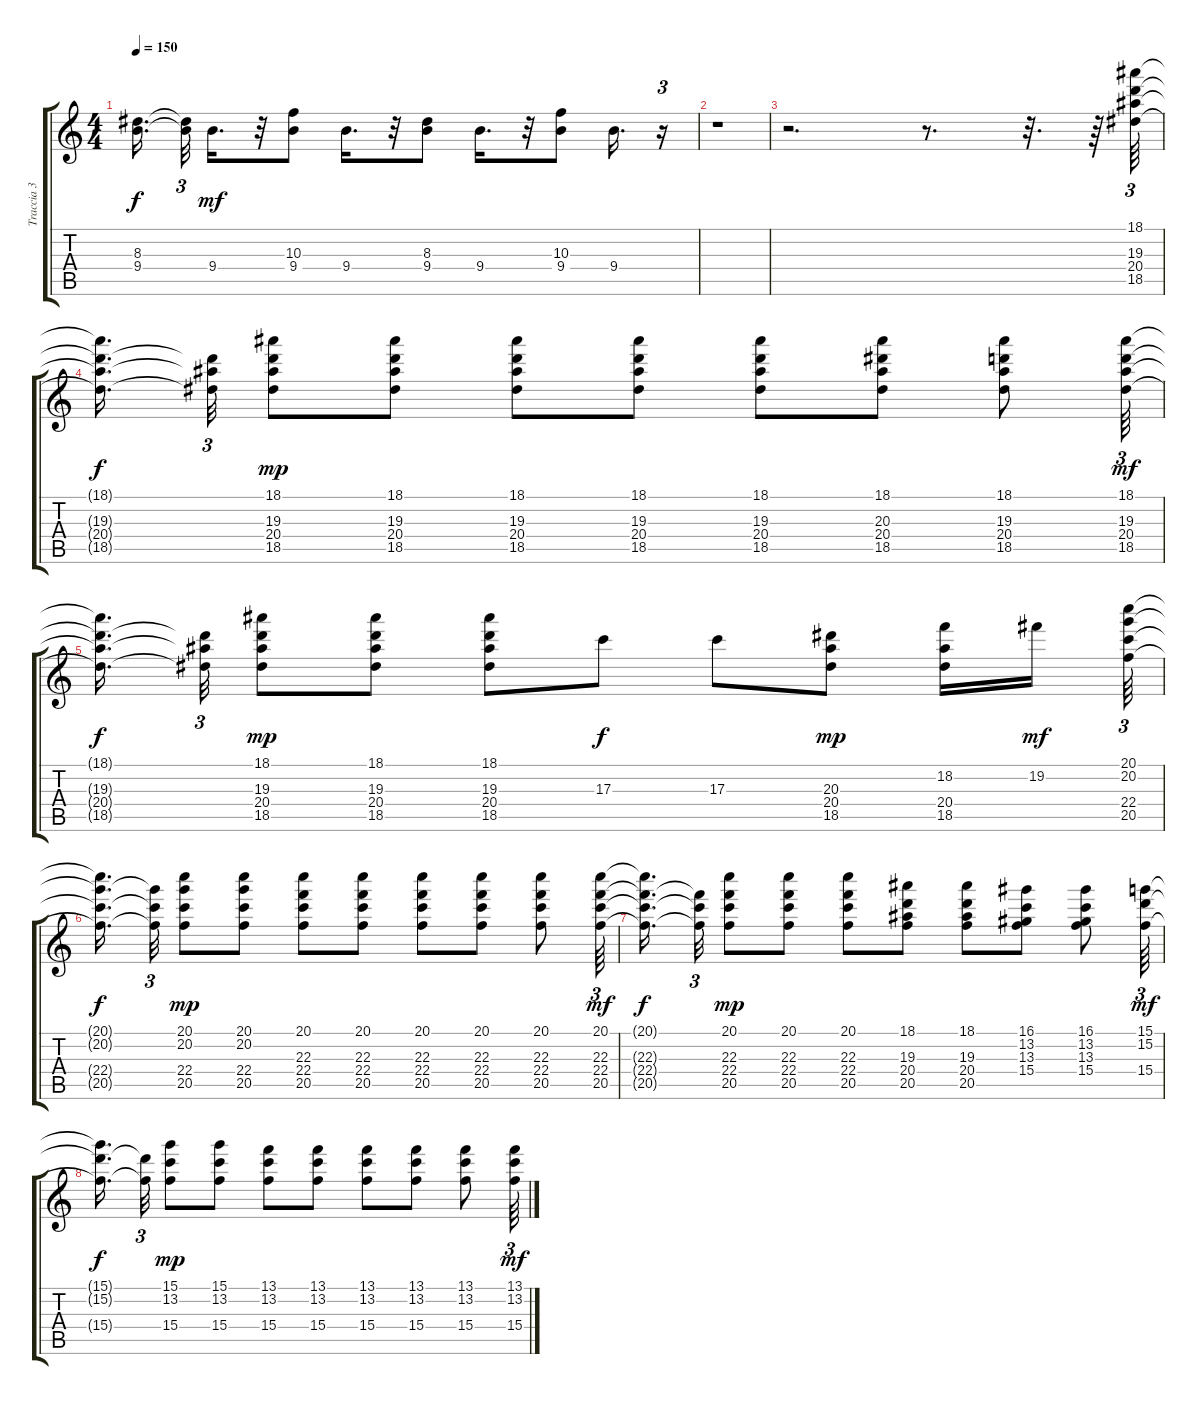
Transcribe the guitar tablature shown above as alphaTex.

\track ("Traccia 3" "Traccia 3") {instrument overdrivenguitar}
\staff {score tabs}
\tuning (E4 B3 G3 D3 A2 E2) {hide}
\ts (4 4)
\tempo 150
\clef g2
\ks c
(8.3{t} 9.4{t}).16{d dy f} (8.3{t} 9.4{t}).32{tu (3 2)} 9.4.16{d dy mf} r.32 (10.3 9.4).8 9.4.16{d} r.32 (8.3 9.4).8 9.4.16{d} r.32 (10.3 9.4).8 9.4.16{d} r.16{tu (3 2)} |
r.1 |
r.2{d} r.8{d} r.32{d} r.64 (18.1 19.3 20.4 18.5).64{tu (3 2)} |
(18.1{t} 19.3{t} 20.4{t} 18.5{t}).16{d dy f} (19.3{t} 20.4{t} 18.5{t}).32{tu (3 2)} (18.1 19.3 20.4 18.5).8{dy mp} (18.1 19.3 20.4 18.5).8 (18.1 19.3 20.4 18.5).8 (18.1 19.3 20.4 18.5).8 (18.1 19.3 20.4 18.5).8 (18.1 20.3 20.4 18.5).8 (18.1 19.3 20.4 18.5).8 (18.1 19.3 20.4 18.5).64{tu (3 2) dy mf} |
(18.1{t} 19.3{t} 20.4{t} 18.5{t}).16{d dy f} (19.3{t} 20.4{t} 18.5{t}).32{tu (3 2)} (18.1 19.3 20.4 18.5).8{dy mp} (18.1 19.3 20.4 18.5).8 (18.1 19.3 20.4 18.5).8 17.3.8{dy f} 17.3.8 (20.3 20.4 18.5).8{dy mp} (18.2 20.4 18.5).16 19.2.16{dy mf} (20.1 20.2 22.4 20.5).64{tu (3 2)} |
(20.1{t} 20.2{t} 22.4{t} 20.5{t}).16{d dy f} (20.2{t} 22.4{t} 20.5{t}).32{tu (3 2)} (20.1 20.2 22.4 20.5).8{dy mp} (20.1 20.2 22.4 20.5).8 (20.1 22.3 22.4 20.5).8 (20.1 22.3 22.4 20.5).8 (20.1 22.3 22.4 20.5).8 (20.1 22.3 22.4 20.5).8 (20.1 22.3 22.4 20.5).8 (20.1 22.3 22.4 20.5).64{tu (3 2) dy mf} |
(20.1{t} 22.3{t} 22.4{t} 20.5{t}).16{d dy f} (22.3{t} 22.4{t} 20.5{t}).32{tu (3 2)} (20.1 22.3 22.4 20.5).8{dy mp} (20.1 22.3 22.4 20.5).8 (20.1 22.3 22.4 20.5).8 (18.1 19.3 20.4 20.5).8 (18.1 19.3 20.4 20.5).8 (16.1 13.2 13.3 15.4).8 (16.1 13.2 13.3 15.4).8 (15.1 15.2 15.4).64{tu (3 2) dy mf} |
(15.1{t} 15.2{t} 15.4{t}).16{d dy f} (15.2{t} 15.4{t}).32{tu (3 2)} (15.1 13.2 15.4).8{dy mp} (15.1 13.2 15.4).8 (13.1 13.2 15.4).8 (13.1 13.2 15.4).8 (13.1 13.2 15.4).8 (13.1 13.2 15.4).8 (13.1 13.2 15.4).8 (13.1 13.2 15.4).64{tu (3 2) dy mf}
